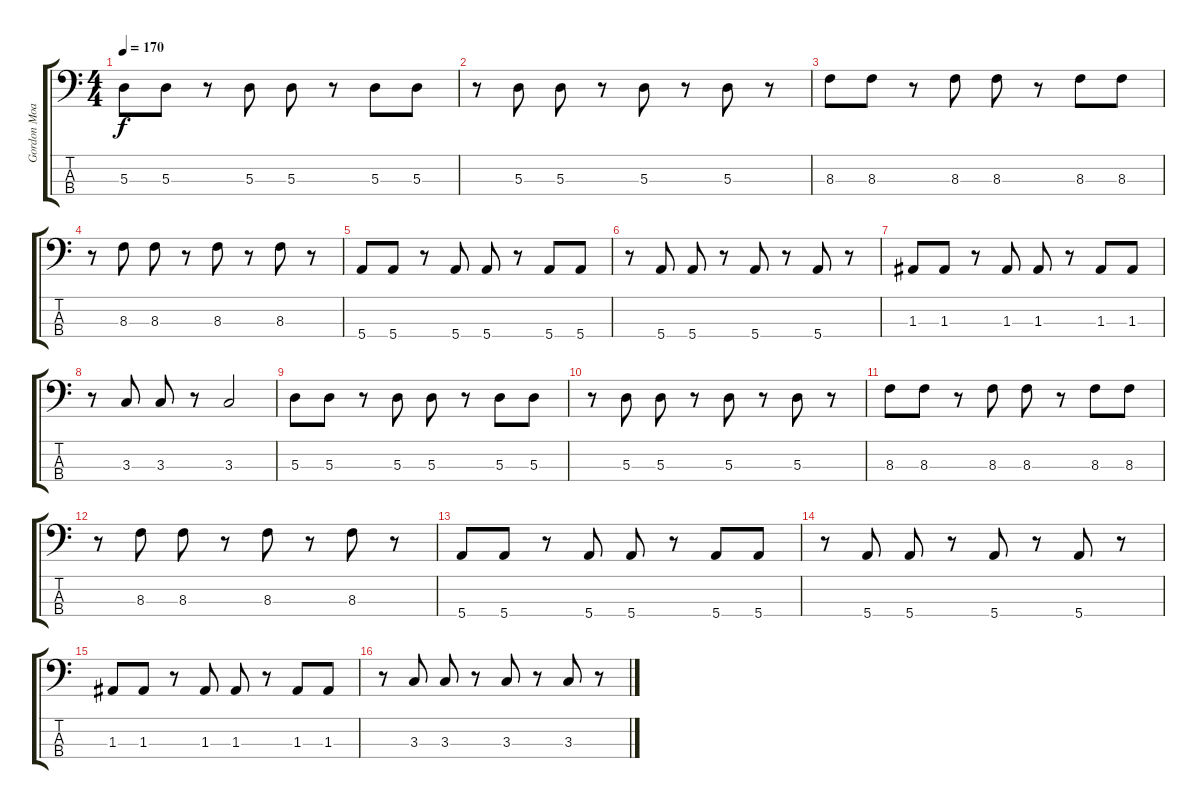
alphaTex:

\track ("Gordon Moakes" "Gordon Moa") {instrument electricbassfinger}
\staff {score tabs}
\tuning (G2 D2 A1 E1) {hide}
\ts (4 4)
\tempo 170
\clef f4
\ks c
5.3.8{dy f} 5.3.8 r.8 5.3.8 5.3.8 r.8 5.3.8 5.3.8 |
r.8 5.3.8 5.3.8 r.8 5.3.8 r.8 5.3.8 r.8 |
8.3.8 8.3.8 r.8 8.3.8 8.3.8 r.8 8.3.8 8.3.8 |
r.8 8.3.8 8.3.8 r.8 8.3.8 r.8 8.3.8 r.8 |
5.4.8 5.4.8 r.8 5.4.8 5.4.8 r.8 5.4.8 5.4.8 |
r.8 5.4.8 5.4.8 r.8 5.4.8 r.8 5.4.8 r.8 |
1.3.8 1.3.8 r.8 1.3.8 1.3.8 r.8 1.3.8 1.3.8 |
r.8 3.3.8 3.3.8 r.8 3.3.2 |
5.3.8 5.3.8 r.8 5.3.8 5.3.8 r.8 5.3.8 5.3.8 |
r.8 5.3.8 5.3.8 r.8 5.3.8 r.8 5.3.8 r.8 |
8.3.8 8.3.8 r.8 8.3.8 8.3.8 r.8 8.3.8 8.3.8 |
r.8 8.3.8 8.3.8 r.8 8.3.8 r.8 8.3.8 r.8 |
5.4.8 5.4.8 r.8 5.4.8 5.4.8 r.8 5.4.8 5.4.8 |
r.8 5.4.8 5.4.8 r.8 5.4.8 r.8 5.4.8 r.8 |
1.3.8 1.3.8 r.8 1.3.8 1.3.8 r.8 1.3.8 1.3.8 |
r.8 3.3.8 3.3.8 r.8 3.3.8 r.8 3.3.8 r.8
